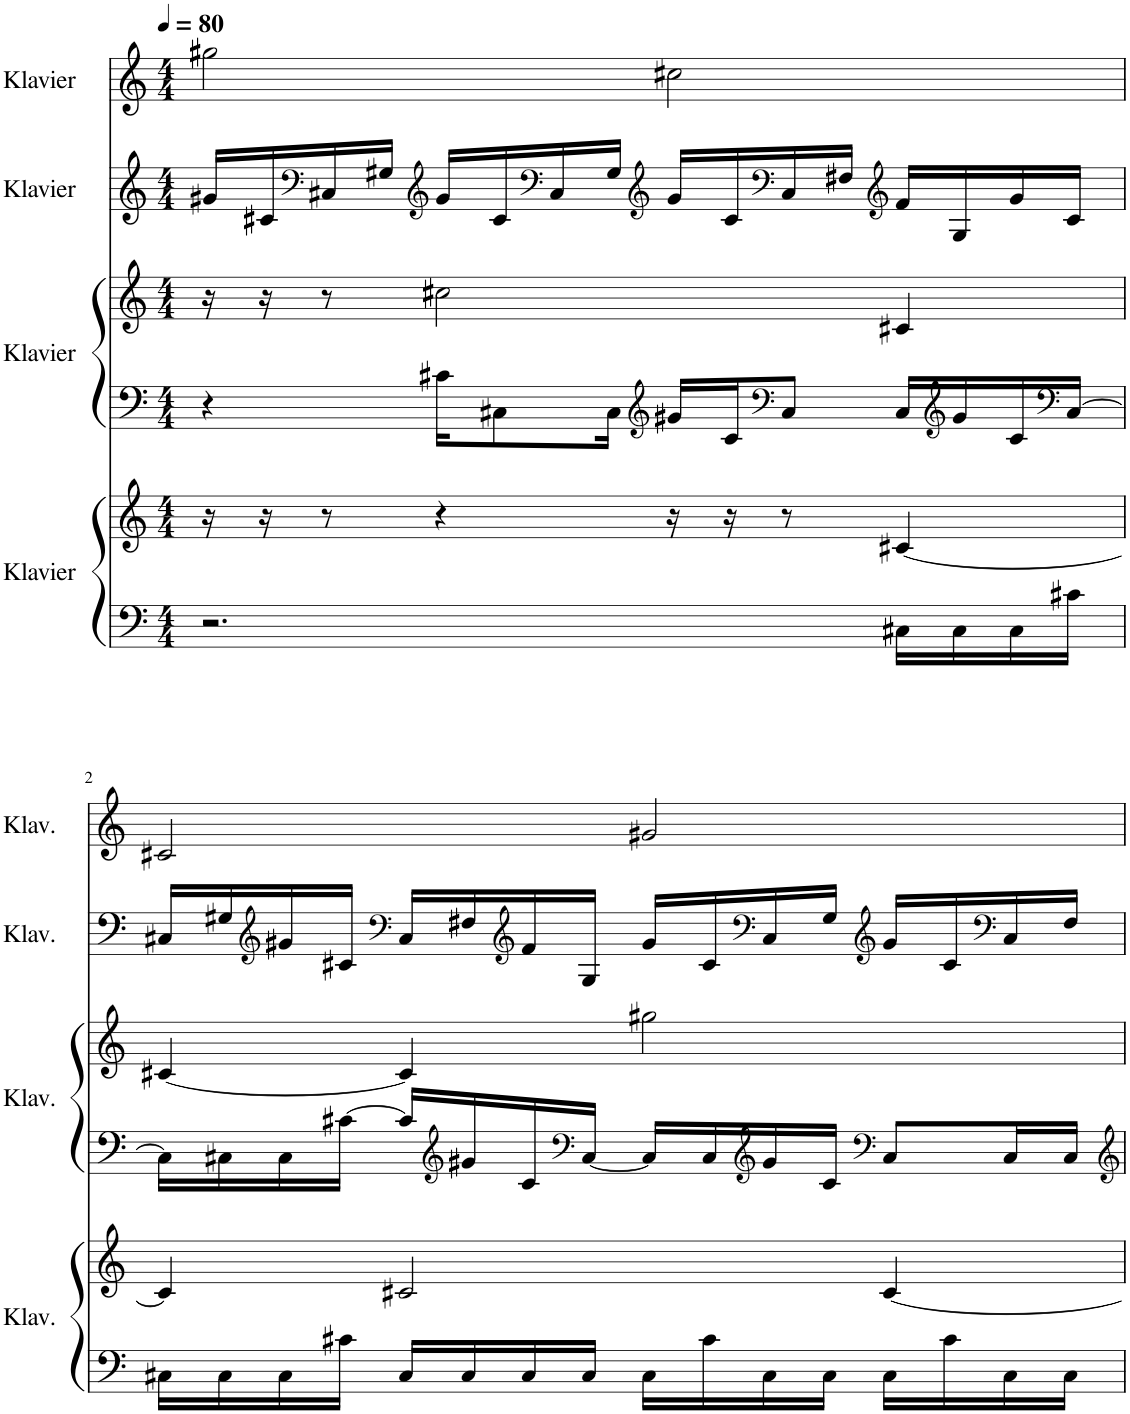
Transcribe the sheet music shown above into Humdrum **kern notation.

**kern	**kern	**kern	**kern	**kern	**kern
*part4	*part4	*part3	*part3	*part2	*part1
*staff6	*staff5	*staff4	*staff3	*staff2	*staff1
*I"Klavier	*	*I"Klavier	*	*I"Klavier	*I"Klavier
*I'Klav.	*	*I'Klav.	*	*I'Klav.	*I'Klav.
*clefF4	*clefG2	*clefF4	*clefG2	*clefG2	*clefG2
*k[]	*k[]	*k[]	*k[]	*k[]	*k[]
*M4/4	*M4/4	*M4/4	*M4/4	*M4/4	*M4/4
*MM80	*MM80	*MM80	*MM80	*MM80	*MM80
=1	=1	=1	=1	=1	=1
2.r	16r	4r	16r	16g#X/LL	2gg#X\
.	16r	.	16r	16c#X/	.
*	*	*	*	*clefF4	*
.	8r	.	8r	16C#X/	.
.	.	.	.	16G#X/JJ	.
*	*	*	*	*clefG2	*
.	4r	16c#X\KL	2cc#X\	16g#/LL	.
.	.	8C#X\	.	16c#/	.
*	*	*	*	*clefF4	*
.	.	.	.	16C#/	.
.	.	16C#\Jk	.	16G#/JJ	.
*	*	*clefG2	*	*clefG2	*
.	16r	16g#X/LL	.	16g#/LL	2cc#X\
.	16r	16c#/J	.	16c#/	.
*	*	*clefF4	*	*clefF4	*
.	8r	8C#/J	.	16C#/	.
.	.	.	.	16F#X/JJ	.
*	*	*	*	*clefG2	*
16C#X\LL	[4c#X/	16C#/LL	4c#X/	16f/LL	.
*	*	*clefG2	*	*	*
16C#\	.	16g#/	.	16G#/	.
16C#\	.	16c#/	.	16g#/	.
*	*	*clefF4	*	*	*
16c#X\JJ	.	[16C#/JJ	.	16c#/JJ	.
!!LO:LB:g=z
=2	=2	=2	=2	=2	=2
16C#X\LL	4c#/]	16C#\LL]	[4c#X/	16C#X/LL	2c#X/
16C#\	.	16C#X\	.	16G#X/	.
*	*	*	*	*clefG2	*
16C#\	.	16C#\	.	16g#X/	.
16c#X\JJ	.	[16c#X\JJ	.	16c#X/JJ	.
*	*	*	*	*clefF4	*
16C#/LL	2c#X/	16c#/LL]	4c#/]	16C#/LL	.
*	*	*clefG2	*	*	*
16C#/	.	16g#X/	.	16F#X/	.
*	*	*	*	*clefG2	*
16C#/	.	16c#/	.	16f/	.
*	*	*clefF4	*	*	*
16C#/JJ	.	[16C#/JJ	.	16G#/JJ	.
16C#\LL	.	16C#/LL]	2gg#X\	16g#/LL	2g#X/
16c#\	.	16C#/	.	16c#/	.
*	*	*clefG2	*	*clefF4	*
16C#\	.	16g#/	.	16C#/	.
16C#\JJ	.	16c#/JJ	.	16G#/JJ	.
*	*	*clefF4	*	*clefG2	*
16C#\LL	[4c#/	8C#/L	.	16g#/LL	.
16c#\	.	.	.	16c#/	.
*	*	*	*	*clefF4	*
16C#\	.	16C#/L	.	16C#/	.
16C#\JJ	.	16C#/JJ	.	16F#/JJ	.
=	=	=	=	=	=
*-	*-	*-	*-	*-	*-
